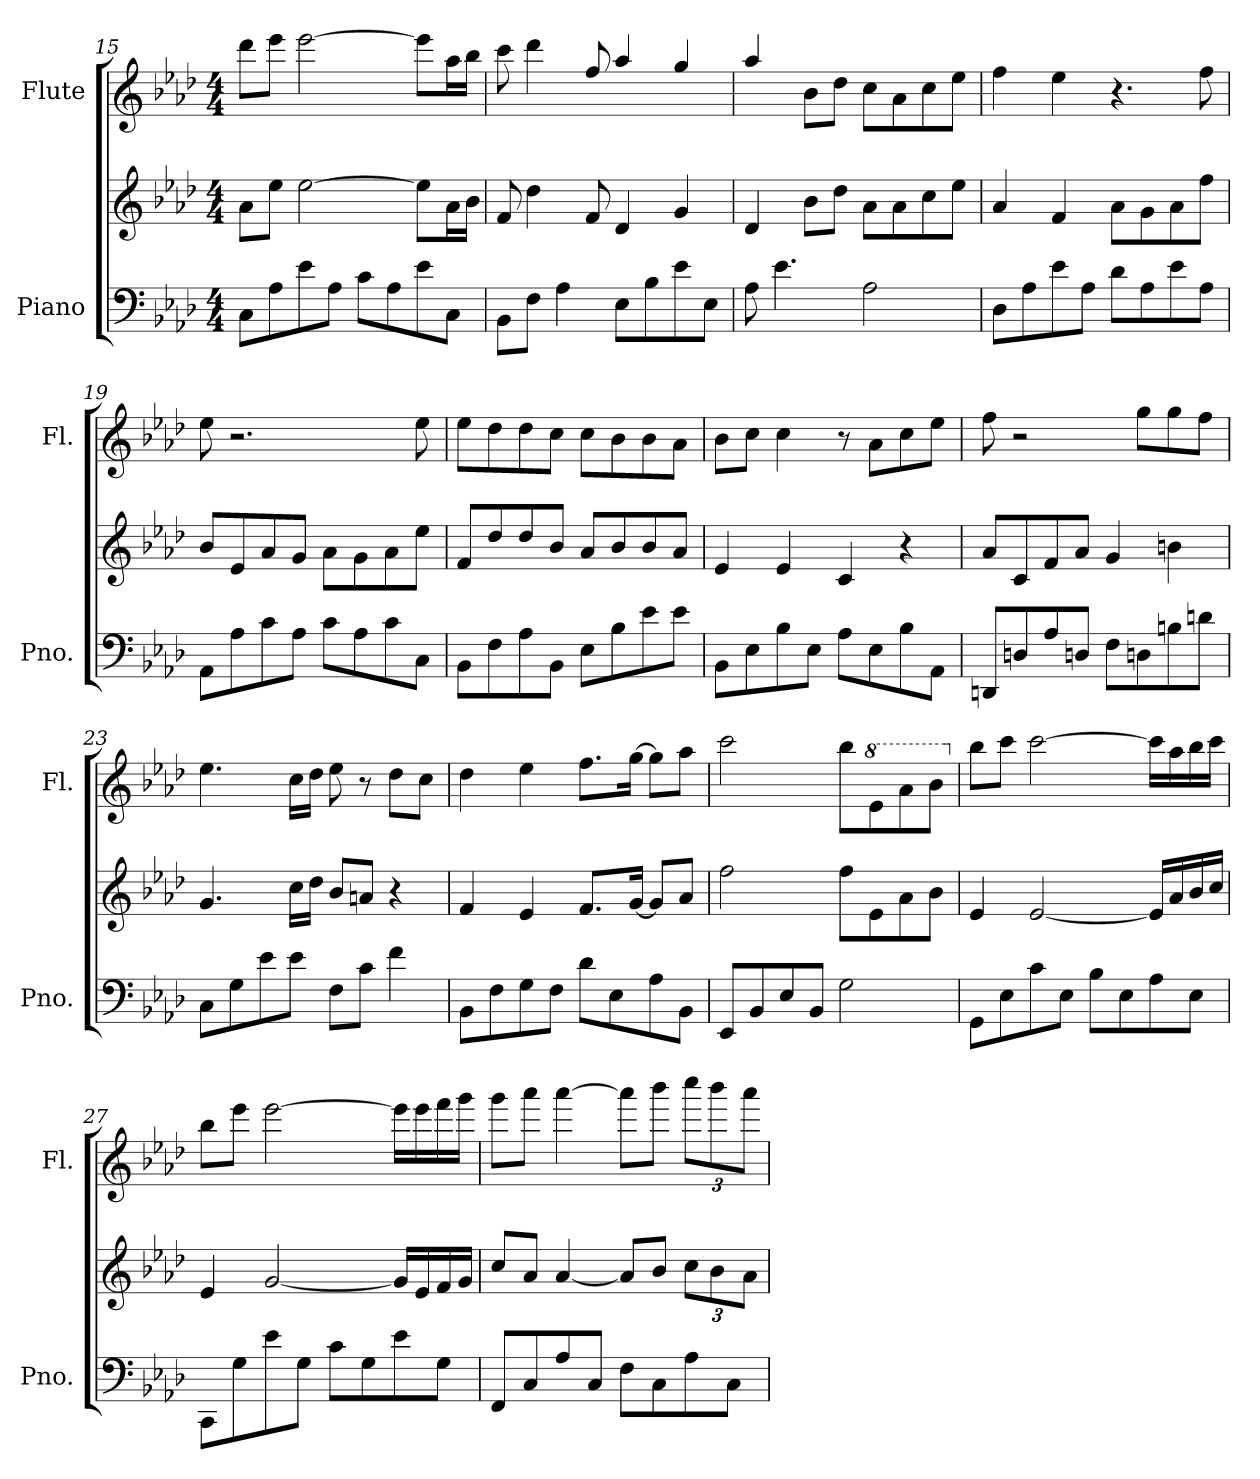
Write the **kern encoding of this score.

**kern	**kern	**kern
*part2	*part2	*part1
*staff3	*staff2	*staff1
*I"Piano	*	*I"Flute
*I'Pno.	*	*I'Fl.
*clefF4	*clefG2	*clefG2
*k[b-e-a-d-]	*k[b-e-a-d-]	*k[b-e-a-d-]
*M4/4	*M4/4	*M4/4
=15	=15	=15
8C\L	8a-\L	8ddd-\L
8A-\	8ee-\J	8eee-\J
8e-\	[2ee-\	[2eee-\
8A-\J	.	.
8c\L	.	.
8A-\	.	.
8e-\	8ee-\L]	8eee-\L]
8C\J	16a-\L	16aa-\L
.	16b-\JJ	16bb-\JJ
=16	=16	=16
8BB-\L	8f/	8ccc\
8F\J	4dd-\	4ddd-\
4A-\	.	.
.	8f/	8ff/
8E-\L	4d-/	4aa-/
8B-\	.	.
8e-\	4g/	4gg/
8E-\J	.	.
=17	=17	=17
8A-\	4d-/	4aa-/
4.e-\	.	.
.	8b-\L	8b-\L
.	8dd-\J	8dd-\J
2A-\	8a-\L	8cc\L
.	8a-\	8a-\
.	8cc\	8cc\
.	8ee-\J	8ee-\J
!!LO:LB:g=z
=18	=18	=18
8D-\L	4a-/	4ff\
8A-\	.	.
8e-\	4f/	4ee-\
8A-\J	.	.
8d-\L	8a-\L	4.r
8A-\	8g\	.
8e-\	8a-\	.
8A-\J	8ff\J	8ff\
=19	=19	=19
8AA-\L	8b-/L	8ee-\
8A-\	8e-/	2.r
8c\	8a-/	.
8A-\J	8g/J	.
8c\L	8a-\L	.
8A-\	8g\	.
8c\	8a-\	.
8C\J	8ee-\J	8ee-\
=20	=20	=20
8BB-\L	8f/L	8ee-\L
8F\	8dd-/	8dd-\
8A-\	8dd-/	8dd-\
8BB-\J	8b-/J	8cc\J
8E-\L	8a-/L	8cc\L
8B-\	8b-/	8b-\
8e-\	8b-/	8b-\
8e-\J	8a-/J	8a-\J
=21	=21	=21
8BB-\L	4e-/	8b-\L
8E-\	.	8cc\J
8B-\	4e-/	4cc\
8E-\J	.	.
8A-\L	4c/	8r
8E-\	.	8a-\L
8B-\	4r	8cc\
8AA-\J	.	8ee-\J
!!LO:LB:g=z
=22	=22	=22
8DDn/L	8a-/L	8ff\
8Dn/	8c/	2r
8A-/	8f/	.
8Dn/J	8a-/J	.
8F\L	4g/	.
8Dn\	.	8gg\L
8Bn\	4bn\	8gg\
8dn\J	.	8ff\J
=23	=23	=23
8C\L	4.g/	4.ee-\
8G\	.	.
8e-\	.	.
8e-\J	16cc\LL	16cc\LL
.	16dd-\JJ	16dd-\JJ
8F\L	8b-/L	8ee-\
8c\J	8an/J	8r
4f\	4r	8dd-\L
.	.	8cc\J
=24	=24	=24
8BB-\L	4f/	4dd-\
8F\	.	.
8G\	4e-/	4ee-\
8F\J	.	.
8d-\L	8.f/L	8.ff\L
8E-\	.	.
.	[16g/Jk	[16gg\Jk
8A-\	8g/L]	8gg\L]
8BB-\J	8a-/J	8aa-\J
=25	=25	=25
8EE-/L	2ff\	2ccc\
8BB-/	.	.
8E-/	.	.
8BB-/J	.	.
2G\	8ff\L	8bb-\L
*	*	*8va
.	8e-\	8ee-\
.	8a-\	8aa-\
.	8b-\J	8bb-\J
!!LO:LB:g=z
=26	=26	=26
*	*	*X8va
8GG\L	4e-/	8bb-\L
8E-\	.	8ccc\J
8c\	[2e-/	[2ccc\
8E-\J	.	.
8B-\L	.	.
8E-\	.	.
8A-\	16e-/LL]	16ccc\LL]
.	16a-/	16aa-\
8E-\J	16b-/	16bb-\
.	16cc/JJ	16ccc\JJ
=27	=27	=27
8CC\L	4e-/	8bb-\L
8G\	.	8eee-\J
8e-\	[2g/	[2eee-\
8G\J	.	.
8c\L	.	.
8G\	.	.
8e-\	16g/LL]	16eee-\LL]
.	16e-/	16eee-\
8G\J	16f/	16fff\
.	16g/JJ	16ggg\JJ
=28	=28	=28
8FF/L	8cc/L	8ggg\L
8C/	8a-/J	8aaa-\J
8A-/	[4a-/	[4aaa-\
8C/J	.	.
8F\L	8a-/L]	8aaa-\L]
8C\	8b-/J	8bbb-\J
*	*Xbrackettup	*Xbrackettup
8A-\	12cc\L	12cccc\L
.	12b-\	12bbb-\
8C\J	.	.
.	12a-\J	12aaa-\J
=	=	=
*-	*-	*-
